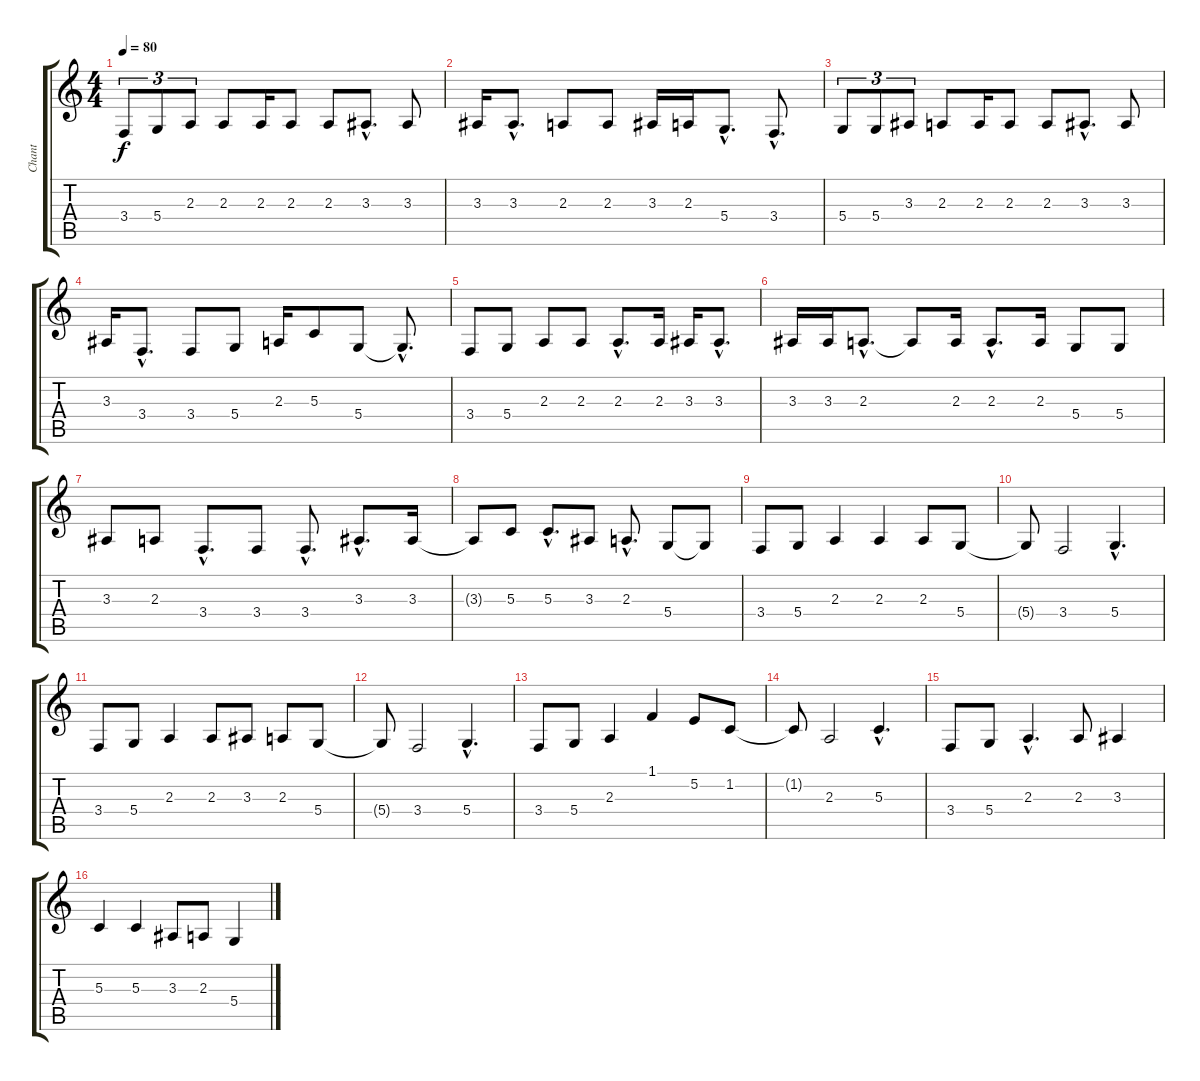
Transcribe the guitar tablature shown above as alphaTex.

\track ("Chant" "Chant") {instrument lead5charang}
\staff {score tabs}
\tuning (E4 B3 G3 D3 A2 E2) {hide}
\ts (4 4)
\tempo 80
\clef g2
\ks c
3.4.8{tu (3 2) dy f instrument lead5charang} 5.4.8{tu (3 2)} 2.3.8{tu (3 2)} 2.3.8 2.3.16 2.3.8 2.3.8 3.3{hac}.8{d} 3.3.8 |
3.3.16 3.3{hac}.8{d} 2.3.8 2.3.8 3.3.16 2.3.16 5.4{hac}.8{d} 3.4{hac}.8{d} |
5.4.8{tu (3 2)} 5.4.8{tu (3 2)} 3.3.8{tu (3 2)} 2.3.8 2.3.16 2.3.8 2.3.8 3.3{hac}.8{d} 3.3.8 |
3.3.16 3.4{hac}.8{d} 3.4.8 5.4.8 2.3.16 5.3.8 5.4.8 5.4{hac t}.8{d} |
3.4.8 5.4.8 2.3.8 2.3.8 2.3{hac}.8{d} 2.3.16 3.3.16 3.3{hac}.8{d} |
3.3.16 3.3.16 2.3{hac}.8{d} 2.3{t}.8 2.3.16 2.3{hac}.8{d} 2.3.16 5.4.8 5.4.8 |
3.3.8 2.3.8 3.4{hac}.8{d} 3.4.8 3.4{hac}.8{d} 3.3{hac}.8{d} 3.3.16 |
3.3{t}.8 5.3.8 5.3{hac}.8{d} 3.3.8 2.3{hac}.8{d} 5.4.8 5.4{t}.8 |
3.4.8 5.4.8 2.3.4 2.3.4 2.3.8 5.4.8 |
5.4{t}.8 3.4.2 5.4{hac}.4{d} |
3.4.8 5.4.8 2.3.4 2.3.8 3.3.8 2.3.8 5.4.8 |
5.4{t}.8 3.4.2 5.4{hac}.4{d} |
3.4.8 5.4.8 2.3.4 1.1.4 5.2.8 1.2.8 |
1.2{t}.8 2.3.2 5.3{hac}.4{d} |
3.4.8 5.4.8 2.3{hac}.4{d} 2.3.8 3.3.4 |
5.3.4 5.3.4 3.3.8 2.3.8 5.4.4
